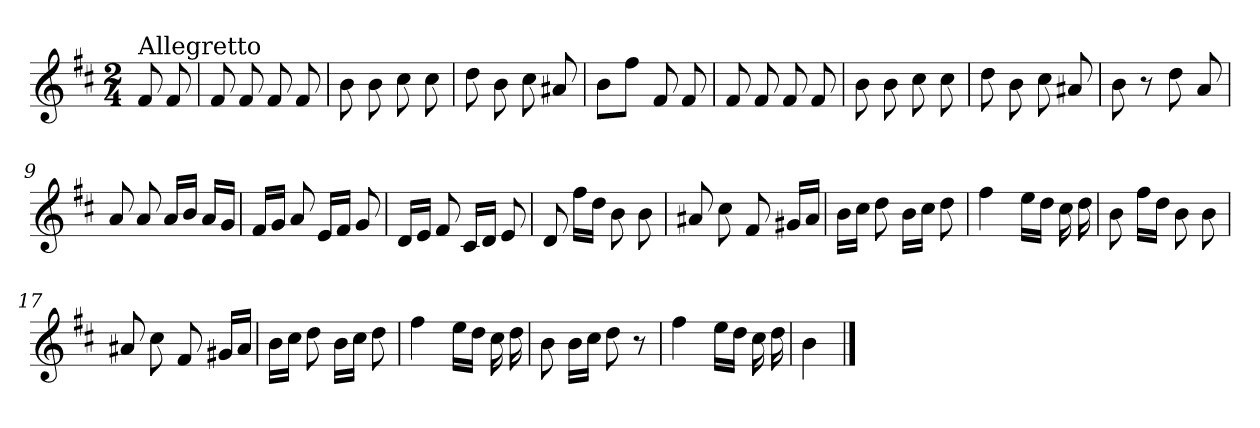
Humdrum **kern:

**kern
*part1
*staff1
*clefG2
*k[f#c#]
*b:
*M2/4
=
!LO:TX:a:t=Allegretto
8f#/
8f#/
=1
8f#/
8f#/
8f#/
8f#/
=2
8b\
8b\
8cc#\
8cc#\
=3
8dd\
8b\
8cc#\
8a#X/
=4
8b\L
8ff#\J
8f#/
8f#/
=5
8f#/
8f#/
8f#/
8f#/
=6
8b\
8b\
8cc#\
8cc#\
=7
8dd\
8b\
8cc#\
8a#X/
!!LO:LB:g=z
=8
8b\
8r
8dd\
8a/
=9
8a/
8a/
16a/LL
16b/JJ
16a/LL
16g/JJ
=10
16f#/LL
16g/JJ
8a/
16e/LL
16f#/JJ
8g/
=11
16d/LL
16e/JJ
8f#/
16c#/LL
16d/JJ
8e/
=12
8d/
16ff#\LL
16dd\JJ
8b\
8b\
=13
8a#X/
8cc#\
8f#/
16g#X/LL
16a#/JJ
=14
16b\LL
16cc#\JJ
8dd\
16b\LL
16cc#\JJ
8dd\
!!LO:LB:g=z
=15
4ff#\
16ee\LL
16dd\JJ
16cc#\
16dd\
=16
8b\
16ff#\LL
16dd\JJ
8b\
8b\
=17
8a#X/
8cc#\
8f#/
16g#X/LL
16a#/JJ
=18
16b\LL
16cc#\JJ
8dd\
16b\LL
16cc#\JJ
8dd\
=19
4ff#\
16ee\LL
16dd\JJ
16cc#\
16dd\
=20
8b\
16b\LL
16cc#\JJ
8dd\
8r
=21
4ff#\
16ee\LL
16dd\JJ
16cc#\
16dd\
=22
4b\
==
*-
